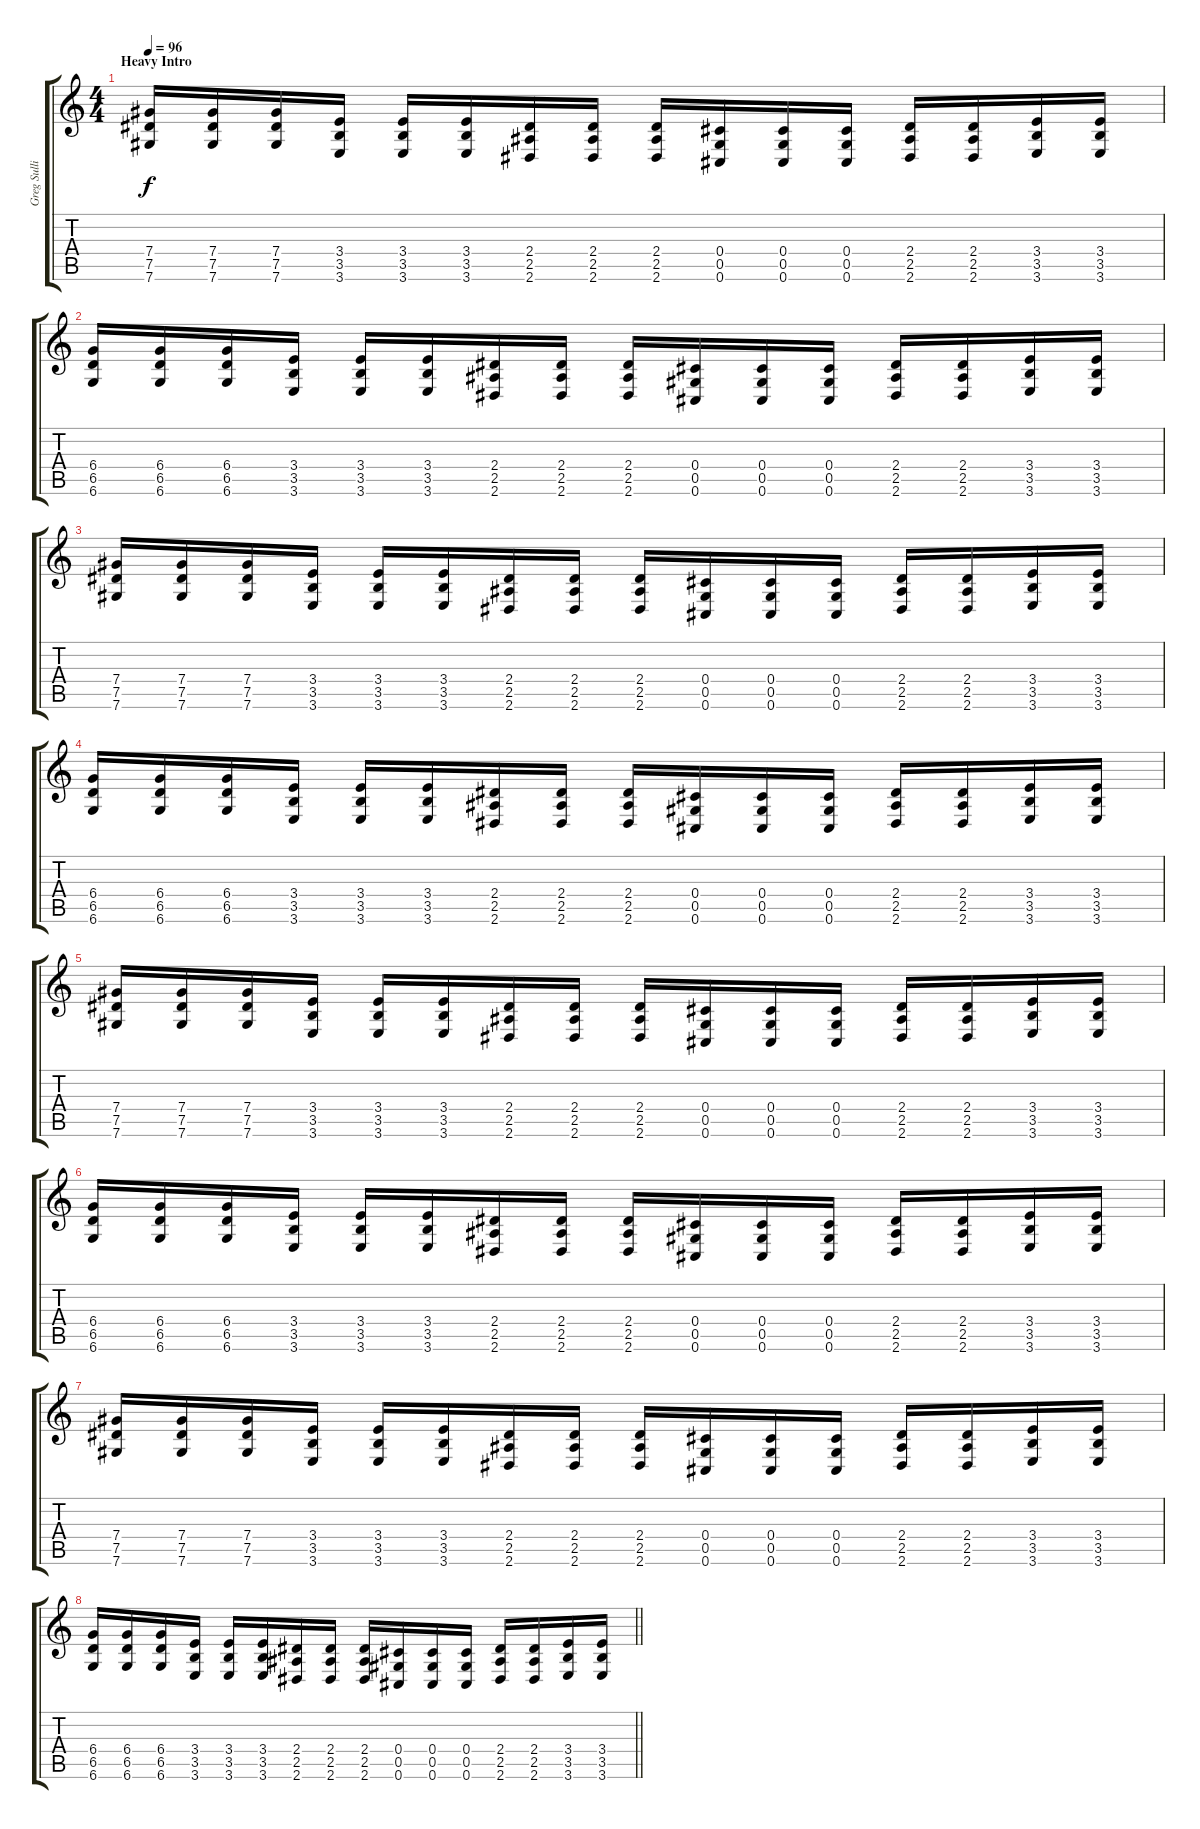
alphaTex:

\track ("Greg Sullivan" "Greg Sulli") {instrument overdrivenguitar}
\staff {score tabs}
\tuning (Eb4 Bb3 Gb3 Db3 Ab2 Db2) {hide}
\ts (4 4)
\section ("" "Heavy Intro")
\tempo 96
\clef g2
\ks c
(7.4 7.5 7.6).16{dy f} (7.4 7.5 7.6).16 (7.4 7.5 7.6).16 (3.4 3.5 3.6).16 (3.4 3.5 3.6).16 (3.4 3.5 3.6).16 (2.4 2.5 2.6).16 (2.4 2.5 2.6).16 (2.4 2.5 2.6).16 (0.4 0.5 0.6).16 (0.4 0.5 0.6).16 (0.4 0.5 0.6).16 (2.4 2.5 2.6).16 (2.4 2.5 2.6).16 (3.4 3.5 3.6).16 (3.4 3.5 3.6).16 |
(6.4 6.5 6.6).16 (6.4 6.5 6.6).16 (6.4 6.5 6.6).16 (3.4 3.5 3.6).16 (3.4 3.5 3.6).16 (3.4 3.5 3.6).16 (2.4 2.5 2.6).16 (2.4 2.5 2.6).16 (2.4 2.5 2.6).16 (0.4 0.5 0.6).16 (0.4 0.5 0.6).16 (0.4 0.5 0.6).16 (2.4 2.5 2.6).16 (2.4 2.5 2.6).16 (3.4 3.5 3.6).16 (3.4 3.5 3.6).16 |
(7.4 7.5 7.6).16 (7.4 7.5 7.6).16 (7.4 7.5 7.6).16 (3.4 3.5 3.6).16 (3.4 3.5 3.6).16 (3.4 3.5 3.6).16 (2.4 2.5 2.6).16 (2.4 2.5 2.6).16 (2.4 2.5 2.6).16 (0.4 0.5 0.6).16 (0.4 0.5 0.6).16 (0.4 0.5 0.6).16 (2.4 2.5 2.6).16 (2.4 2.5 2.6).16 (3.4 3.5 3.6).16 (3.4 3.5 3.6).16 |
(6.4 6.5 6.6).16 (6.4 6.5 6.6).16 (6.4 6.5 6.6).16 (3.4 3.5 3.6).16 (3.4 3.5 3.6).16 (3.4 3.5 3.6).16 (2.4 2.5 2.6).16 (2.4 2.5 2.6).16 (2.4 2.5 2.6).16 (0.4 0.5 0.6).16 (0.4 0.5 0.6).16 (0.4 0.5 0.6).16 (2.4 2.5 2.6).16 (2.4 2.5 2.6).16 (3.4 3.5 3.6).16 (3.4 3.5 3.6).16 |
(7.4 7.5 7.6).16 (7.4 7.5 7.6).16 (7.4 7.5 7.6).16 (3.4 3.5 3.6).16 (3.4 3.5 3.6).16 (3.4 3.5 3.6).16 (2.4 2.5 2.6).16 (2.4 2.5 2.6).16 (2.4 2.5 2.6).16 (0.4 0.5 0.6).16 (0.4 0.5 0.6).16 (0.4 0.5 0.6).16 (2.4 2.5 2.6).16 (2.4 2.5 2.6).16 (3.4 3.5 3.6).16 (3.4 3.5 3.6).16 |
(6.4 6.5 6.6).16 (6.4 6.5 6.6).16 (6.4 6.5 6.6).16 (3.4 3.5 3.6).16 (3.4 3.5 3.6).16 (3.4 3.5 3.6).16 (2.4 2.5 2.6).16 (2.4 2.5 2.6).16 (2.4 2.5 2.6).16 (0.4 0.5 0.6).16 (0.4 0.5 0.6).16 (0.4 0.5 0.6).16 (2.4 2.5 2.6).16 (2.4 2.5 2.6).16 (3.4 3.5 3.6).16 (3.4 3.5 3.6).16 |
(7.4 7.5 7.6).16 (7.4 7.5 7.6).16 (7.4 7.5 7.6).16 (3.4 3.5 3.6).16 (3.4 3.5 3.6).16 (3.4 3.5 3.6).16 (2.4 2.5 2.6).16 (2.4 2.5 2.6).16 (2.4 2.5 2.6).16 (0.4 0.5 0.6).16 (0.4 0.5 0.6).16 (0.4 0.5 0.6).16 (2.4 2.5 2.6).16 (2.4 2.5 2.6).16 (3.4 3.5 3.6).16 (3.4 3.5 3.6).16 |
\barLineRight lightlight
(6.4 6.5 6.6).16 (6.4 6.5 6.6).16 (6.4 6.5 6.6).16 (3.4 3.5 3.6).16 (3.4 3.5 3.6).16 (3.4 3.5 3.6).16 (2.4 2.5 2.6).16 (2.4 2.5 2.6).16 (2.4 2.5 2.6).16 (0.4 0.5 0.6).16 (0.4 0.5 0.6).16 (0.4 0.5 0.6).16 (2.4 2.5 2.6).16 (2.4 2.5 2.6).16 (3.4 3.5 3.6).16 (3.4 3.5 3.6).16
